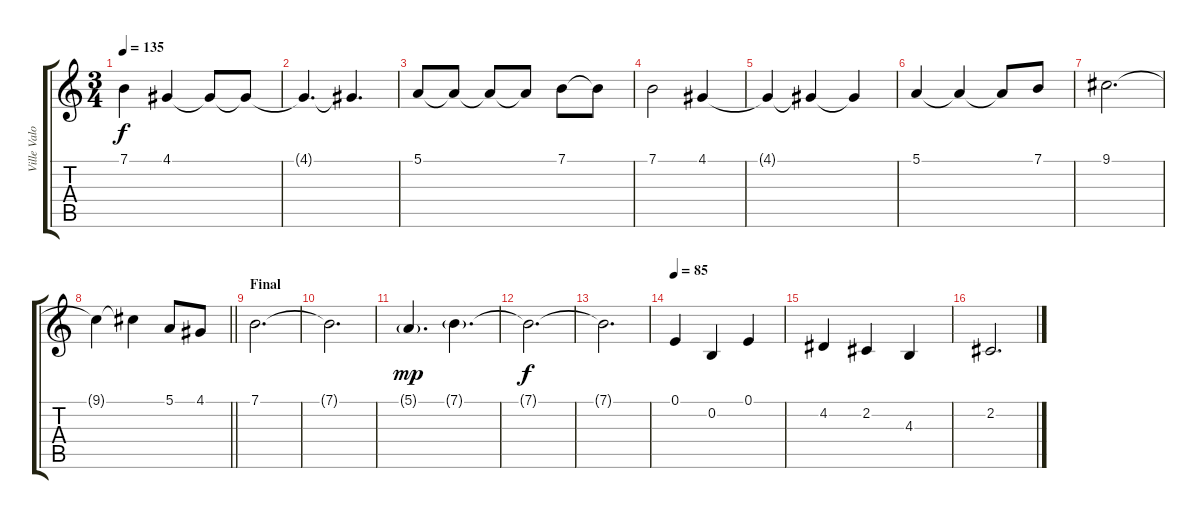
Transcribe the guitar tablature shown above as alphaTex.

\track ("Ville Valo" "Ville Valo") {instrument lead6voice}
\staff {score tabs}
\tuning (E4 B3 G3 D3 A2 E2) {hide}
\ts (3 4)
\tempo 135
\clef g2
\ks c
7.1.4{dy f} 4.1.4 4.1{t}.8 4.1{t}.8 |
4.1{t}.4{d} 4.1{t}.4{d} |
5.1.8 5.1{t}.8 5.1{t}.8 5.1{t}.8 7.1.8 7.1{t}.8 |
7.1.2 4.1.4 |
4.1{t}.4 4.1{t}.4 4.1{t}.4 |
5.1.4 5.1{t}.4 5.1{t}.8 7.1.8 |
9.1.2{d} |
\barLineRight lightlight
9.1{t}.4 9.1{t}.4 5.1.8 4.1.8 |
\section ("" "Final")
7.1.2{d} |
7.1{t}.2{d} |
5.1{g}.4{d dy mp} 7.1{g}.4{d} |
7.1{t}.2{d dy f} |
7.1{t}.2{d} |
\tempo 85
0.1.4 0.2.4 0.1.4 |
4.2.4 2.2.4 4.3.4 |
2.2.2{d}
